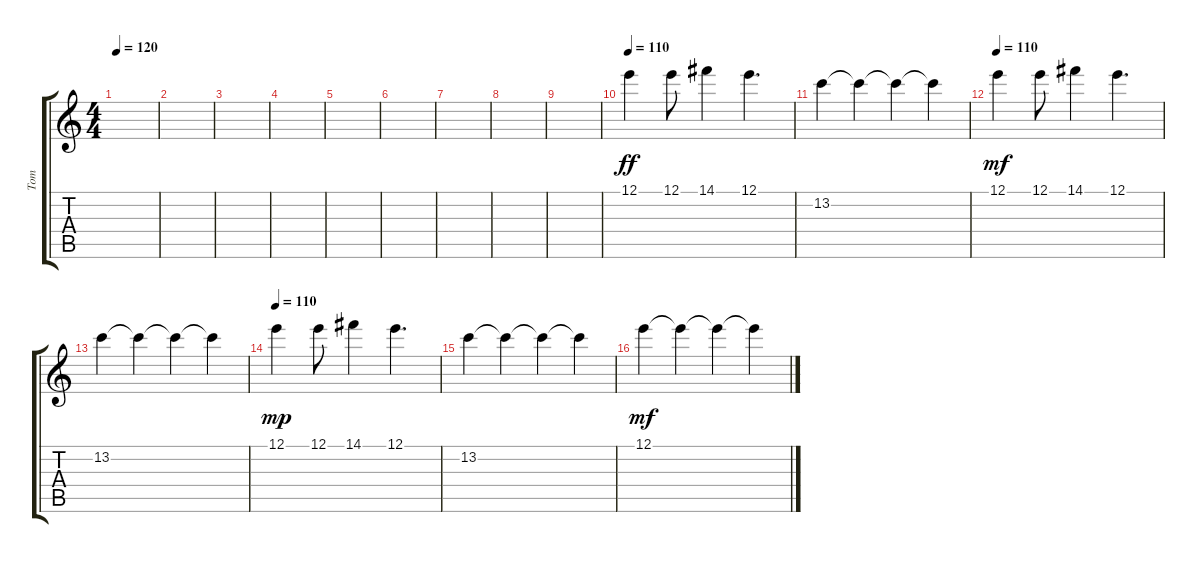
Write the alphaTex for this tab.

\track ("Tom" "Tom") {instrument distortionguitar}
\staff {score tabs}
\tuning (E4 B3 G3 D3 A2 E2) {hide}
\ts (4 4)
\tempo 120
\clef g2
\ks c
|
|
|
|
|
|
|
|
|
\tempo 110
12.1.4{dy ff volume 11 instrument electricgrandpiano} 12.1.8 14.1.4 12.1.4{d} |
13.2.4 13.2{t}.4 13.2{t}.4 13.2{t}.4 |
\tempo 110
12.1.4{dy mf} 12.1.8 14.1.4 12.1.4{d} |
13.2.4 13.2{t}.4 13.2{t}.4 13.2{t}.4 |
\tempo 110
12.1.4{dy mp} 12.1.8 14.1.4 12.1.4{d} |
13.2.4 13.2{t}.4 13.2{t}.4 13.2{t}.4 |
12.1.4{dy mf} 12.1{t}.4 12.1{t}.4 12.1{t}.4
